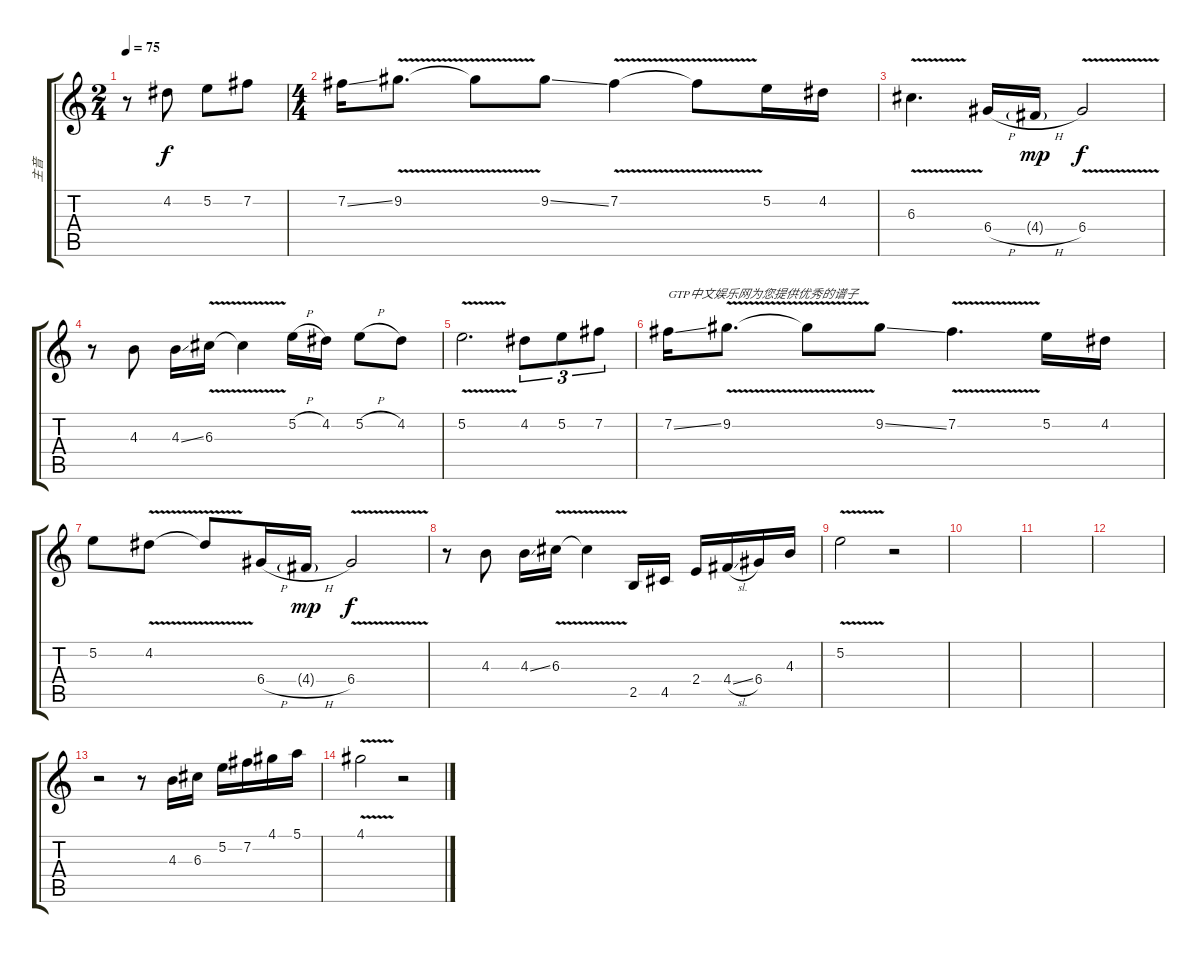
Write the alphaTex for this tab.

\track ("主音" "主音") {instrument distortionguitar}
\staff {score tabs}
\tuning (E4 B3 G3 D3 A2 E2) {hide}
\ts (2 4)
\tempo 75
\clef g2
\ks c
r.8{dy f instrument distortionguitar} 4.2.8 5.2.8 7.2.8 |
\ts (4 4)
7.2{ss}.16 9.2{v}.8{d} 9.2{t}.8 9.2{ss}.8 7.2{v}.4 7.2{t}.8 5.2.16 4.2.16 |
6.3{v}.4{d} 6.4{h}.16 4.4{h g}.16{dy mp} 6.4{v}.2{dy f} |
r.8 4.3.8 4.3{ss}.16 6.3{v}.16 6.3{t}.4 5.2{h}.16 4.2.16 5.2{h}.8 4.2.8 |
5.2{v}.2{d} 4.2.8{tu (3 2)} 5.2.8{tu (3 2)} 7.2.8{tu (3 2)} |
7.2{ss}.16{txt "GTP中文娱乐网为您提供优秀的谱子"} 9.2{v}.8{d} 9.2{t}.8 9.2{ss}.8 7.2{v}.4{d} 5.2.16 4.2.16 |
5.2.8 4.2{v}.8 4.2{t}.8 6.4{h}.16 4.4{h g}.16{dy mp} 6.4{v}.2{dy f} |
r.8 4.3.8 4.3{ss}.16 6.3{v}.16 6.3{t}.4 2.5.16 4.5.16 2.4.16 4.4{sl}.16 6.4.16 4.3.16 |
5.2{v}.2 r.2{volume 11} |
|
|
|
r.2 r.8 4.3.16 6.3.16 5.2.16 7.2.16 4.1.16 5.1.16 |
4.1{v}.2 r.2
